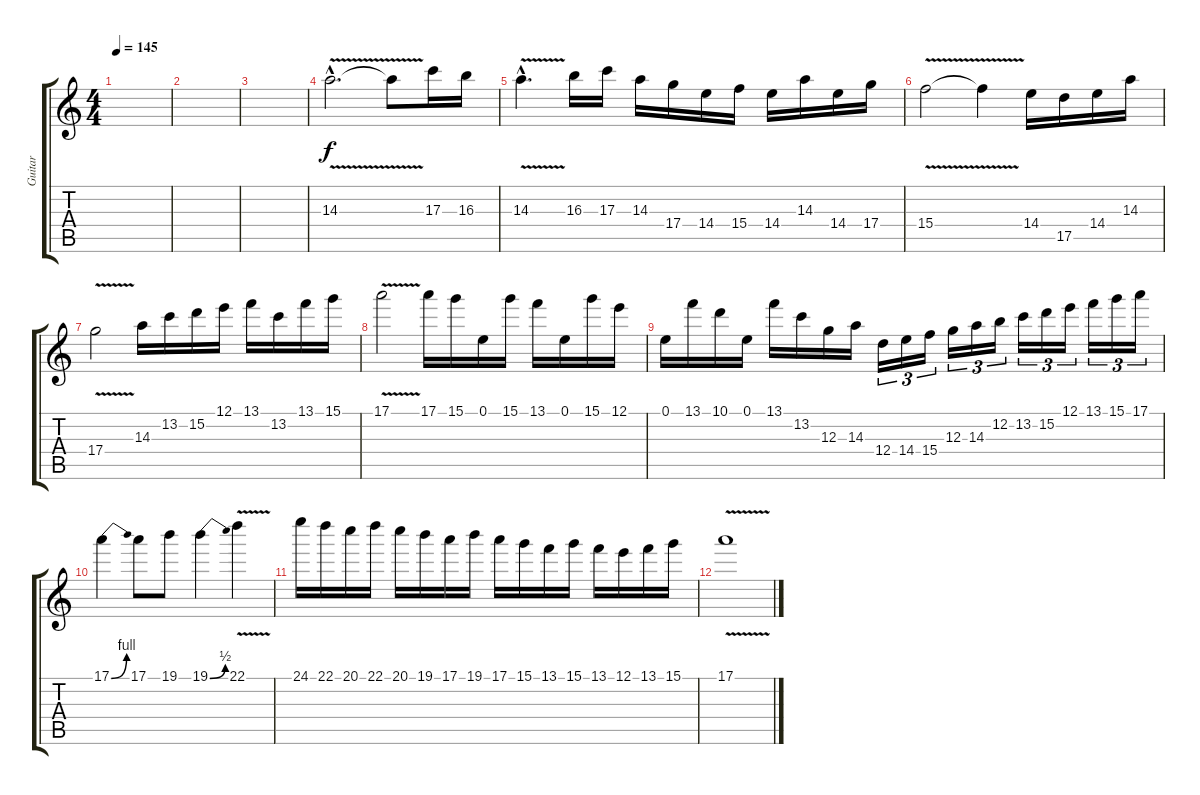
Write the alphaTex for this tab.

\track ("Guitar" "Guitar") {instrument overdrivenguitar}
\staff {score tabs}
\tuning (E4 B3 G3 D3 A2 E2) {hide}
\ts (4 4)
\tempo 145
\clef g2
\ks c
|
|
|
14.3{v hac}.2{d} 14.3{t}.8 17.3.16 16.3.16 |
14.3{v hac}.4{d} 16.3.16 17.3.16 14.3.16 17.4.16 14.4.16 15.4.16 14.4.16 14.3.16 14.4.16 17.4.16 |
15.4{v}.2 15.4{t}.4 14.4.16 17.5.16 14.4.16 14.3.16 |
17.4{v}.2 14.3.16 13.2.16 15.2.16 12.1.16 13.1.16 13.2.16 13.1.16 15.1.16 |
17.1{v}.2 17.1.16 15.1.16 0.1.16 15.1.16 13.1.16 0.1.16 15.1.16 12.1.16 |
0.1.16 13.1.16 10.1.16 0.1.16 13.1.16 13.2.16 12.3.16 14.3.16 12.4.16{tu (3 2)} 14.4.16{tu (3 2)} 15.4.16{tu (3 2)} 12.3.16{tu (3 2)} 14.3.16{tu (3 2)} 12.2.16{tu (3 2)} 13.2.16{tu (3 2)} 15.2.16{tu (3 2)} 12.1.16{tu (3 2)} 13.1.16{tu (3 2)} 15.1.16{tu (3 2)} 17.1.16{tu (3 2)} |
17.1{be (bend 0 0 60 4)}.4 17.1.8 19.1.8 19.1{be (bend 0 0 60 2)}.4 22.1{v}.4 |
24.1.16 22.1.16 20.1.16 22.1.16 20.1.16 19.1.16 17.1.16 19.1.16 17.1.16 15.1.16 13.1.16 15.1.16 13.1.16 12.1.16 13.1.16 15.1.16 |
17.1{v}.1
